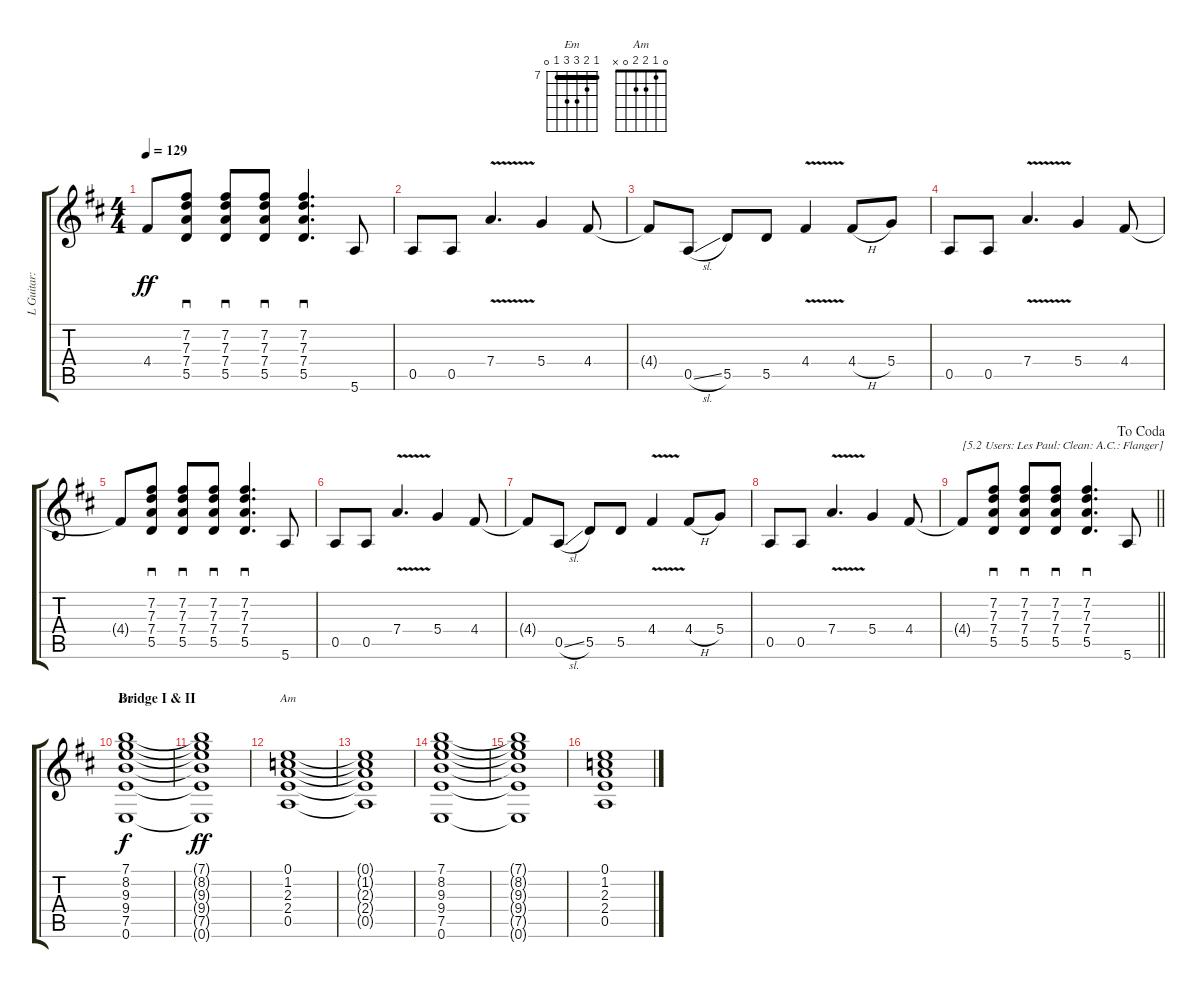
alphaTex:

\track ("L Guitar: IommI" "L Guitar: ") {instrument distortionguitar}
\staff {score tabs}
\tuning (E4 B3 G3 D3 A2 E2) {hide}
\chord ("Em" 7 8 9 9 7 0) {firstfret 7 barre 7}
\chord ("Am" 0 1 2 2 0 x)
\ts (4 4)
\tempo 129
\clef g2
\ks d
4.4{t}.8{dy ff} (7.2 7.3 7.4 5.5).8{sd} (7.2 7.3 7.4 5.5).8{sd} (7.2 7.3 7.4 5.5).8{sd} (7.2 7.3 7.4 5.5).4{d sd} 5.6.8 |
0.5.8 0.5.8 7.4{v}.4{d} 5.4.4 4.4.8 |
4.4{t}.8 0.5{sl}.8 5.5.8 5.5.8 4.4{v}.4 4.4{h}.8 5.4.8 |
0.5.8 0.5.8 7.4{v}.4{d} 5.4.4 4.4.8 |
4.4{t}.8 (7.2 7.3 7.4 5.5).8{sd} (7.2 7.3 7.4 5.5).8{sd} (7.2 7.3 7.4 5.5).8{sd} (7.2 7.3 7.4 5.5).4{d sd} 5.6.8 |
0.5.8 0.5.8 7.4{v}.4{d} 5.4.4 4.4.8 |
4.4{t}.8 0.5{sl}.8 5.5.8 5.5.8 4.4{v}.4 4.4{h}.8 5.4.8 |
0.5.8 0.5.8 7.4{v}.4{d} 5.4.4 4.4.8 |
\jump dacoda
\barLineRight lightlight
4.4{t}.8{txt "[5.2 Users: Les Paul: Clean: A.C.: Flanger]"} (7.2 7.3 7.4 5.5).8{sd} (7.2 7.3 7.4 5.5).8{sd} (7.2 7.3 7.4 5.5).8{sd} (7.2 7.3 7.4 5.5).4{d sd} 5.6.8 |
\section ("" "Bridge I & II")
(7.1 8.2 9.3 9.4 7.5 0.6).1{ch "Em" dy f instrument distortionguitar} |
(7.1{t} 8.2{t} 9.3{t} 9.4{t} 7.5{t} 0.6{t}).1{dy ff} |
(0.1 1.2 2.3 2.4 0.5).1{ch "Am"} |
(0.1{t} 1.2{t} 2.3{t} 2.4{t} 0.5{t}).1 |
(7.1 8.2 9.3 9.4 7.5 0.6).1 |
(7.1{t} 8.2{t} 9.3{t} 9.4{t} 7.5{t} 0.6{t}).1 |
(0.1 1.2 2.3 2.4 0.5).1
